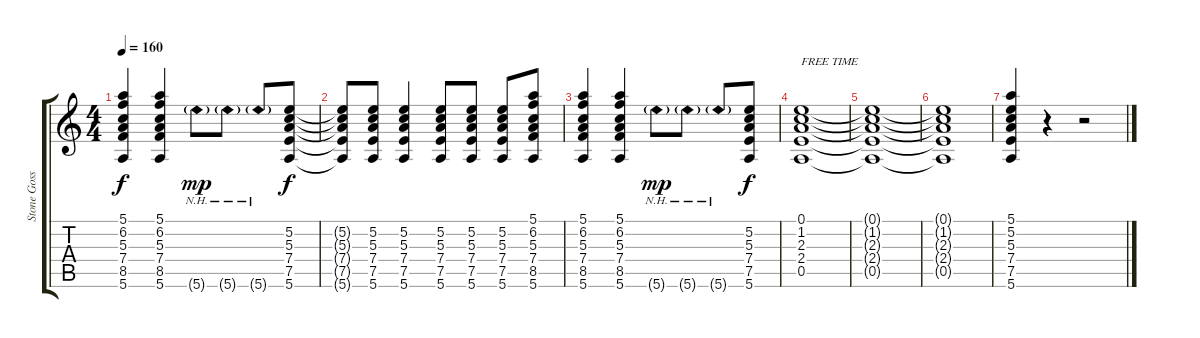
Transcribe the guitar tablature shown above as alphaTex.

\track ("Stone Gossard" "Stone Goss") {instrument distortionguitar}
\staff {score tabs}
\tuning (E4 B3 G3 D3 A2 E2) {hide}
\ts (4 4)
\tempo 160
\clef g2
\ks c
(5.1 6.2 5.3 7.4 8.5 5.6).4{dy f} (5.1 6.2 5.3 7.4 8.5 5.6).4 5.6{nh g}.8{dy mp} 5.6{nh g}.8 5.6{nh g}.8 (5.2 5.3 7.4 7.5 5.6).8{dy f} |
(5.2{t} 5.3{t} 7.4{t} 7.5{t} 5.6{t}).8 (5.2 5.3 7.4 7.5 5.6).8 (5.2 5.3 7.4 7.5 5.6).4 (5.2 5.3 7.4 7.5 5.6).8 (5.2 5.3 7.4 7.5 5.6).8 (5.2 5.3 7.4 7.5 5.6).8 (5.1 6.2 5.3 7.4 8.5 5.6).8 |
(5.1 6.2 5.3 7.4 8.5 5.6).4 (5.1 6.2 5.3 7.4 8.5 5.6).4 5.6{nh g}.8{dy mp} 5.6{nh g}.8 5.6{nh g}.8 (5.2 5.3 7.4 7.5 5.6).8{dy f} |
(0.1 1.2 2.3 2.4 0.5).1{txt "FREE TIME"} |
(0.1{t} 1.2{t} 2.3{t} 2.4{t} 0.5{t}).1 |
(0.1{t} 1.2{t} 2.3{t} 2.4{t} 0.5{t}).1 |
(5.1 5.2 5.3 7.4 7.5 5.6).4 r.4 r.2
